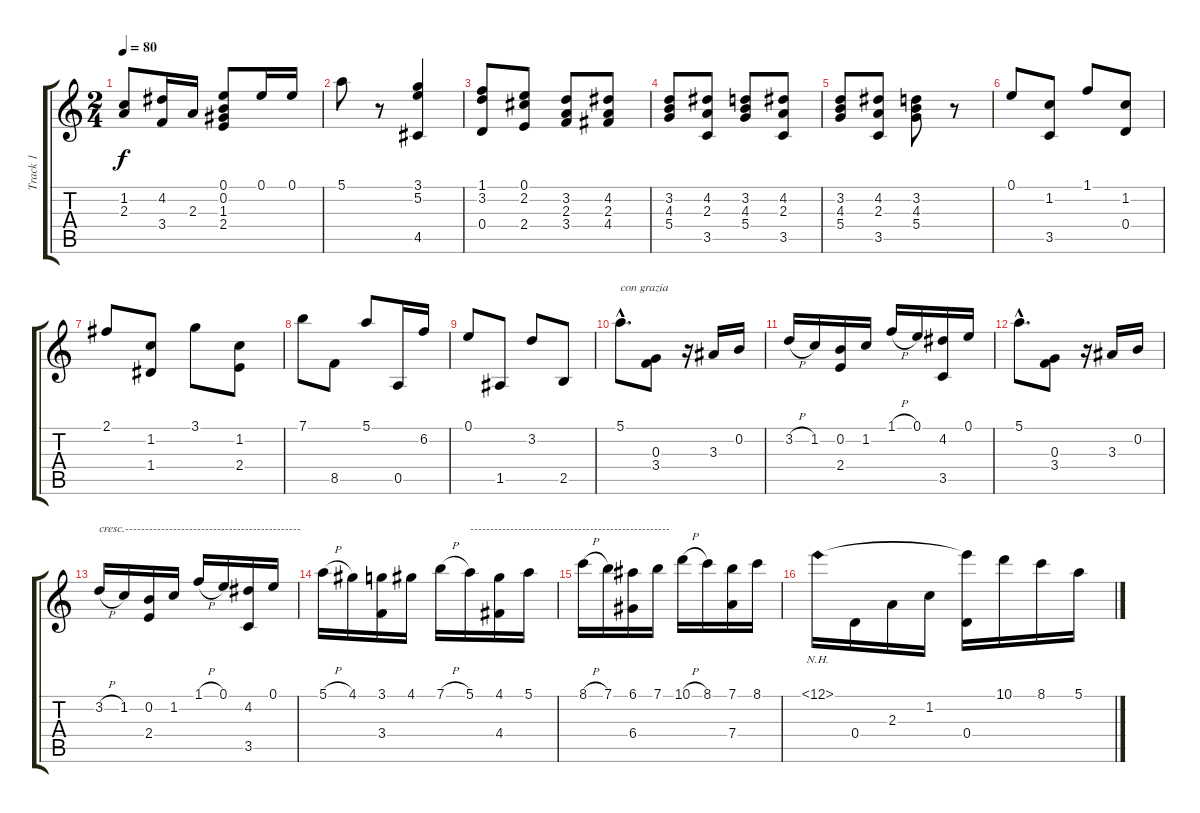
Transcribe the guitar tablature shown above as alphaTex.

\track ("Track 1" "Track 1") {instrument acousticguitarnylon}
\staff {score tabs}
\tuning (E4 B3 G3 D3 A2 E2) {hide}
\ts (2 4)
\tempo 80
\clef g2
\ks c
(1.2 2.3).8{dy f} (4.2 3.4).16 2.3.16 (0.1 0.2 1.3 2.4).8 0.1.16 0.1.16 |
5.1.8 r.8 (3.1 5.2 4.5).4 |
(1.1 3.2 0.4).8 (0.1 2.2 2.4).8 (3.2 2.3 3.4).8 (4.2 2.3 4.4).8 |
(3.2 4.3 5.4).8 (4.2 2.3 3.5).8 (3.2 4.3 5.4).8 (4.2 2.3 3.5).8 |
(3.2 4.3 5.4).8 (4.2 2.3 3.5).8 (3.2 4.3 5.4).8 r.8 |
0.1.8 (1.2 3.5).8 1.1.8 (1.2 0.4).8 |
2.1.8 (1.2 1.4).8 3.1.8 (1.2 2.4).8 |
7.1.8 8.5.8 5.1.8 0.5.16 6.2.16 |
0.1.8 1.5.8 3.2.8 2.5.8 |
5.1{hac}.8{d txt "con grazia"} (0.3 3.4).8 r.16 3.3.16 0.2.16 |
3.2{h}.16 1.2.16 (0.2 2.4).16 1.2.16 1.1{h}.16 0.1.16 (4.2 3.5).16 0.1.16 |
5.1{hac}.8{d} (0.3 3.4).8 r.16 3.3.16 0.2.16 |
3.2{h}.16{txt "cresc.--------------------------------------------"} 1.2.16 (0.2 2.4).16 1.2.16 1.1{h}.16 0.1.16 (4.2 3.5).16 0.1.16 |
5.1{h}.16 4.1.16 (3.1 3.4).16 4.1.16 7.1{h}.16 5.1.16{txt "--------------------------------------------------"} (4.1 4.4).16 5.1.16 |
8.1{h}.16 7.1.16 (6.1 6.4).16 7.1.16 10.1{h}.16 8.1.16 (7.1 7.4).16 8.1.16 |
12.1{nh}.16 0.4.16 2.3.16 1.2.16 (12.1{t} 0.4).16 10.1.16 8.1.16 5.1.16
